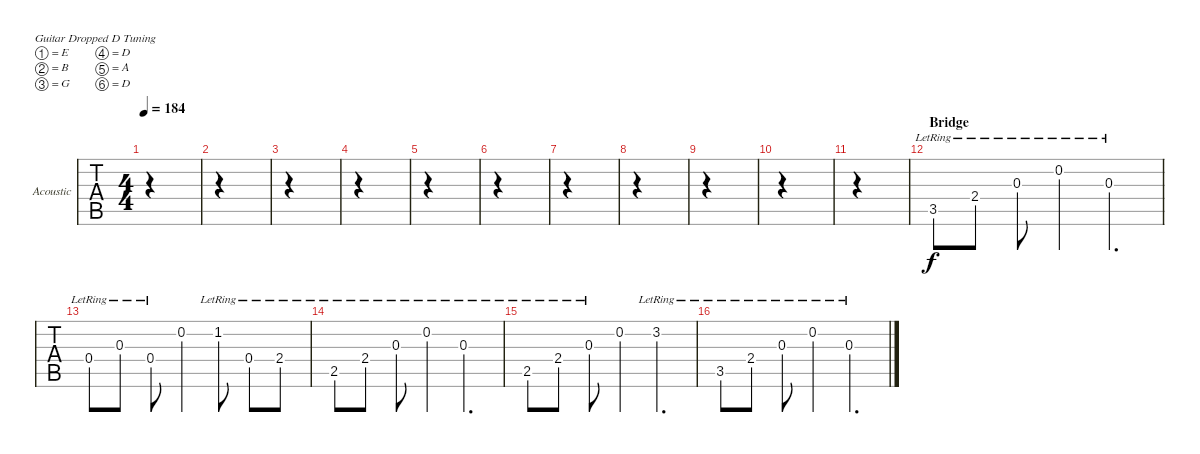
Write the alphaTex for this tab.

\defaultSystemsLayout 4
\bracketExtendMode groupsimilarinstruments
\firstSystemTrackNameOrientation horizontal
\otherSystemsTrackNameOrientation horizontal
\track ("Acoustic Guitar (Mercedes)" "Acoustic") {instrument acousticguitarsteel}
\staff {tabs}
\tuning (E4 B3 G3 D3 A2 D2)
\ts (4 4)
\tempo 184
\clef g2
\ks c
|
|
|
|
|
|
|
|
|
|
|
\section ("" "Bridge")
3.5{lr}.8 2.4{lr}.8 0.3{lr}.8 0.2{lr}.4 0.3{lr}.4{d} |
0.4{lr}.8 0.3{lr}.8 0.4{lr}.8 0.2.4 1.2{lr}.8 0.4{lr}.8 2.4{lr}.8 |
2.5{lr}.8 2.4{lr}.8 0.3{lr}.8 0.2{lr}.4 0.3{lr}.4{d} |
2.5{lr}.8 2.4{lr}.8 0.3{lr}.8 0.2.4 3.2{lr}.4{d} |
3.5{lr}.8 2.4{lr}.8 0.3{lr}.8 0.2{lr}.4 0.3{lr}.4{d}
